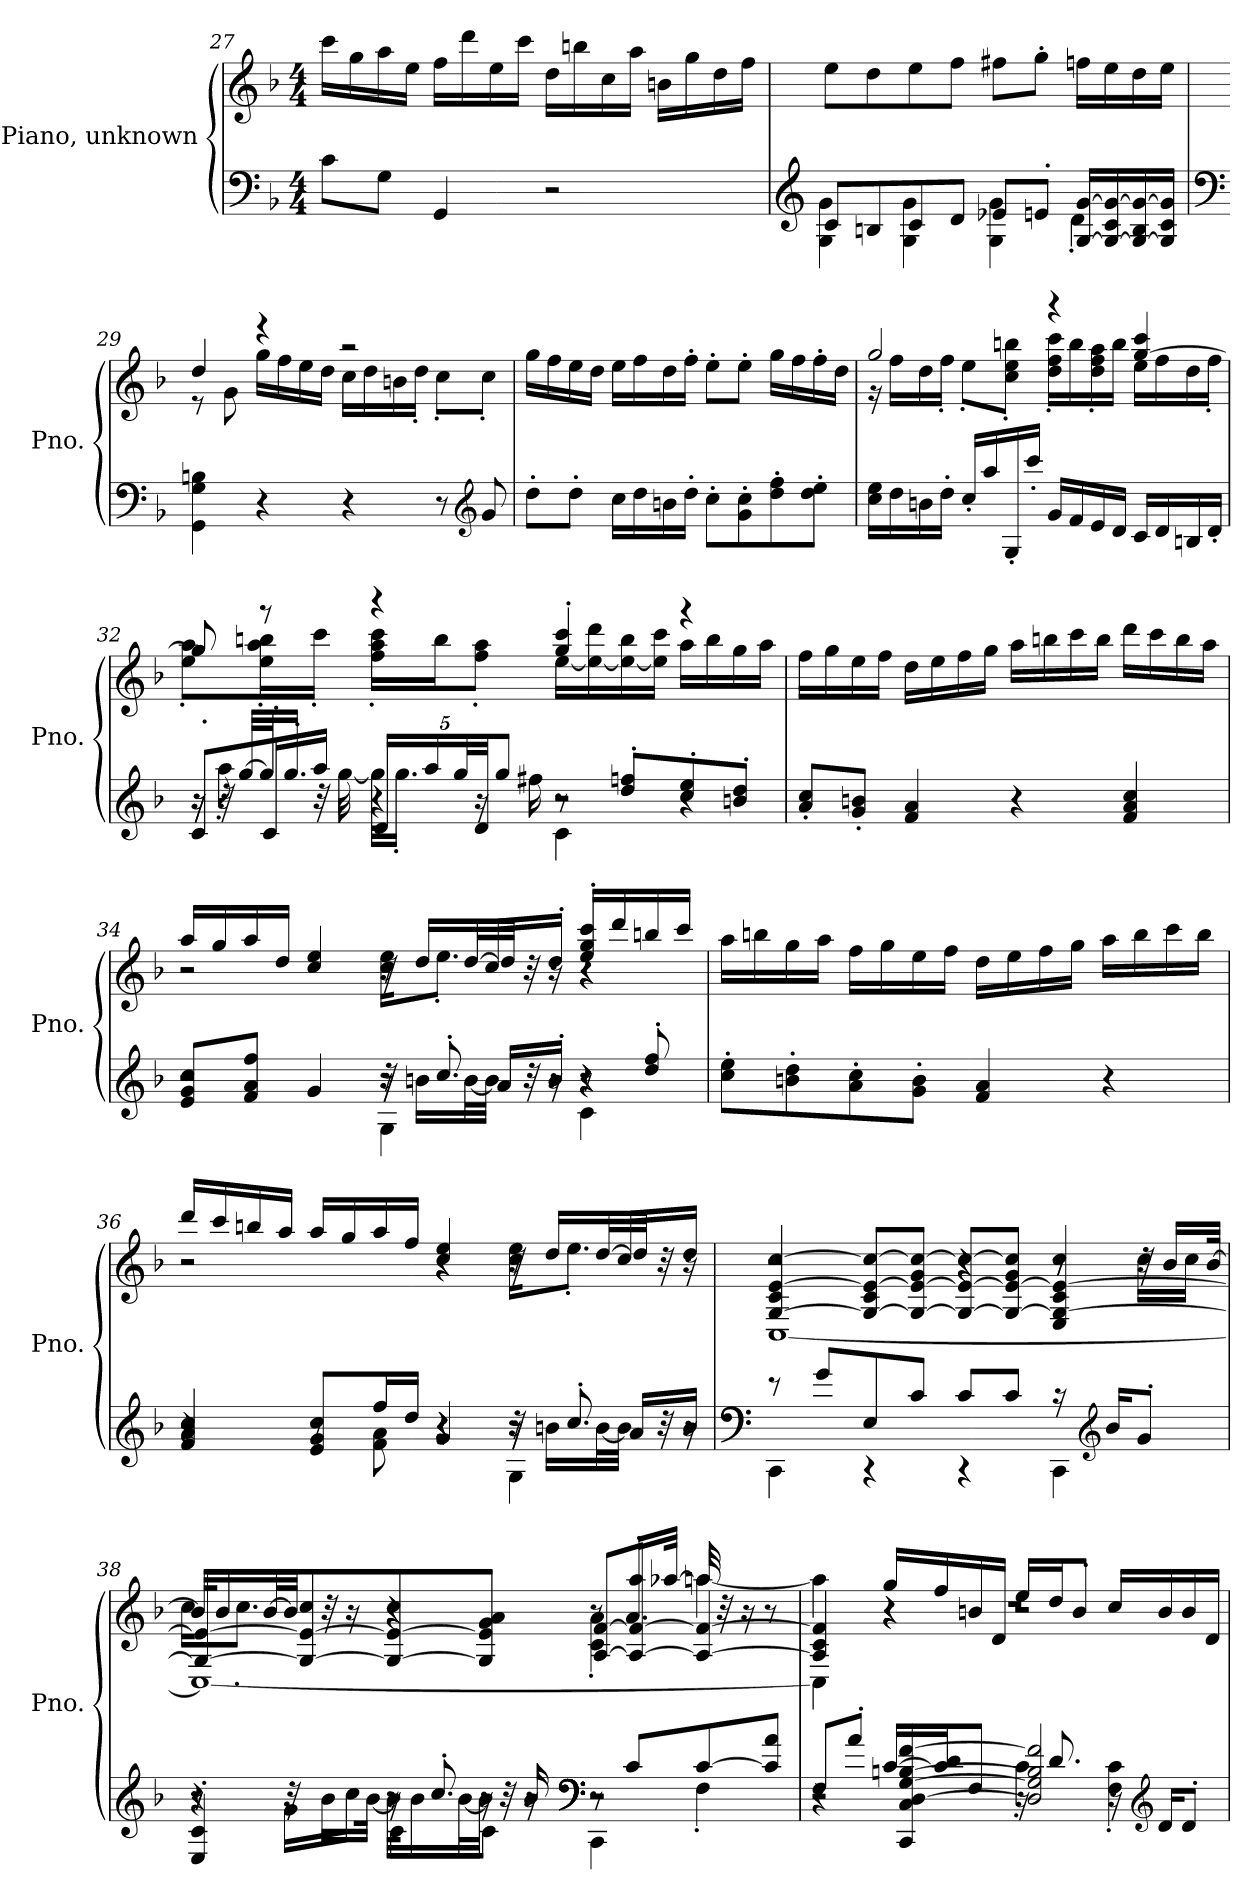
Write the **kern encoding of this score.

**kern	**kern
*part1	*part1
*staff2	*staff1
*I"Piano, unknown	*
*I'Pno.	*
*clefF4	*clefG2
*k[b-]	*k[b-]
*M4/4	*M4/4
=27	=27
8c\L	16ccc\LL
.	16gg\
8G\J	16aa\
.	16ee\JJ
4GG/	16ff\LL
.	16ddd\
.	16ee\
.	16ccc\JJ
2r	16dd\LL
.	16bbn\
.	16cc\
.	16aa\JJ
.	16bn\LL
.	16gg\
.	16dd\
.	16ff\JJ
!!LO:LB:g=z
=28	=28
*clefG2	*
*^	*
8c/L	4G\ 4g\	8ee\L
8Bn/	.	8dd\
8c/	4G\ 4g\	8ee\
8d/J	.	8ff\J
8e-X/L	4G\ 4g\	8ff#X\L
8en'/J	.	8gg'\J
[16G/ [16g/LL	4d'\	16ffn\LL
16G/_ 16c/ 16g/_	.	16ee\
16G/_ 16B/ 16g/_	.	16dd\
16G/] 16c/ 16g/]JJ	.	16ee\JJ
*v	*v	*
=29	=29
*clefF4	*
*	*^
4GG\ 4G\ 4Bn\	4dd/	8r
.	.	8g\
4r	4r	16gg\LL
.	.	16ff\
.	.	16ee\
.	.	16dd\JJ
4r	2r	16cc\LL
.	.	16dd\
.	.	16bn\
.	.	16dd'\JJ
8r	.	8cc'\L
*clefG2	*	*
8g/	.	8cc'\J
*	*v	*v
!!LO:PB:g=z
=30	=30
8dd'\L	16gg\LL
.	16ff\
8dd'\J	16ee\
.	16dd\JJ
16cc\LL	16ee\LL
16dd\	16ff\
16bn\	16dd\
16dd'\JJ	16ff'\JJ
8cc'\L	8ee'\L
8g\' 8cc\'	8ee'\J
8dd\' 8ff\'	16gg\LL
.	16ff\
8dd\' 8ee\'J	16ff'\
.	16dd\JJ
=31	=31
*	*^
16cc\ 16ee\LL	2gg/	16r
16dd\	.	16ff\LL
16bn\	.	16dd\
16dd'\JJ	.	16ff'\JJ
16cc'/LL	.	8ee'\L
16aa/	.	.
16G'/	.	8cc\' 8ee\' 8bbn\'J
16ccc'/JJ	.	.
16g/LL	4r	16dd\' 16ff\' 16ccc\'LL
16f/	.	16bb\
16e/	.	16dd\' 16ff\' 16aa\'
16d/JJ	.	16bb\JJ
16c/LL	[4gg/ 4ccc/	16ee\LL
16d/	.	16ff\
16Bn/	.	16dd\
16d'/JJ	.	16ff'\JJ
!!LO:LB:g=z	!!
=32	=32	=32
*^	*	*
*	*^	*	*
16r	16r	8c'/L	8gg/]	8ee\' 8aa\'L
32r	8aa'\	.	.	.
[32gg/LLL	.	.	.	.
32gg/J]	.	16c'/L	8r	16ee\' 16aa\' 16bbn\'L
16.gg'/JJ	.	.	.	.
.	32r	16aa/JJ	.	16ccc'\JJ
.	[32gg\	.	.	.
*	*	*Xbrackettup	*	*
4r	32gg\KLL]	20d/LL	4r	16ff\' 16aa\' 16ccc\'LL
.	16.gg'\JJ	.	.	.
.	.	20aa/	.	.
.	.	.	.	16bb\J
.	.	40gg/L	.	.
.	16r	40d/JJ	.	8ff\' 8aa\'J
.	.	10gg/J	.	.
.	16ff#X\	.	.	.
2r	4c\	8r	4gg/' 4ccc/'	[16ee\LL
.	.	.	.	16ee\_ 16ddd\
.	.	8dd/' 8ffn/'L	.	16ee\_ 16bb\
.	.	.	.	16ee\] 16ccc\JJ
.	4r	8cc/' 8ee/'	4r	16aa\LL
.	.	.	.	16bb\
.	.	8bn/' 8dd/'J	.	16gg\
.	.	.	.	16aa\JJ
*v	*v	*v	*	*
*	*v	*v
!!LO:LB:g=z
=33	=33
8a/' 8cc/'L	16ff\LL
.	16gg\
8g/' 8bn/'J	16ee\
.	16ff\JJ
4f/ 4a/	16dd\LL
.	16ee\
.	16ff\
.	16gg\JJ
4r	16aa\LL
.	16bbn\
.	16ccc\
.	16bb\JJ
4f/ 4a/ 4cc/	16ddd\LL
.	16ccc\
.	16bb\
.	16aa\JJ
=34	=34
*^	*^
*	*^	*	*^
*	*	*^	*	*	*
2r	2r	8e/ 8g/ 8cc/L	2r	16aa/LL	2r	2r
.	.	.	.	16gg/	.	.
.	.	8f/ 8a/ 8ff/J	.	16aa/	.	.
.	.	.	.	16dd/JJ	.	.
.	.	4g/	.	4cc/ 4ee/	.	.
16r	32r	8r	4G\	8r	16cc\ 16ee\KL	32r
.	16bn\LL	.	.	.	.	16dd/LL
8.cc'/	.	.	.	.	8.ee'\J	.
.	[32b\L	.	.	.	.	[32dd/L
.	32b\JJJ]	16a/LL	.	16cc/LL	.	32dd/JJJ]
.	32r	.	.	.	.	32r
.	16r	16b'/JJ	.	16dd'/JJ	.	16r
4r	4r	8r	4c\	16ee/' 16gg/' 16ccc/'LL	4r	4r
.	.	.	.	16ddd/	.	.
.	.	8dd/' 8ff/'	.	16bbn/	.	.
.	.	.	.	16ccc/JJ	.	.
*v	*v	*v	*v	*	*	*
*	*v	*v	*v
!!LO:LB:g=z
=35	=35
8cc\' 8ee\'L	16aa\LL
.	16bbn\
8bn\' 8dd\'	16gg\
.	16aa\JJ
8a\' 8cc\'	16ff\LL
.	16gg\
8g\' 8b\'J	16ee\
.	16ff\JJ
4f/ 4a/	16dd\LL
.	16ee\
.	16ff\
.	16gg\JJ
4r	16aa\LL
.	16bb\
.	16ccc\
.	16bb\JJ
=36	=36
*^	*^
*	*^	*	*^
*	*	*^	*	*	*
2r	2r	4f/ 4a/ 4cc/	4r	16ddd/LL	2r	2r
.	.	.	.	16ccc/	.	.
.	.	.	.	16bbn/	.	.
.	.	.	.	16aa/JJ	.	.
.	.	8e/ 8g/ 8cc/L	8r	16aa/LL	.	.
.	.	.	.	16gg/	.	.
.	.	16ff/L	8f\ 8a\	16aa/	.	.
.	.	16dd/JJ	.	16ff/JJ	.	.
4r	4r	4g/	4r	4cc/ 4ee/	4r	4r
16r	32r	8r	4G\	8r	16cc\ 16ee\KL	32r
.	16bn\LL	.	.	.	.	16dd/LL
8.cc'/	.	.	.	.	8.ee'\J	.
.	[32b\L	.	.	.	.	[32dd/L
.	32b\JJJ]	16a/LL	.	16cc/LL	.	32dd/JJJ]
.	32r	.	.	.	.	32r
.	16r	16b/JJ	.	16dd/JJ	.	16r
*v	*v	*v	*v	*	*	*
*	*v	*v	*v
!!LO:LB:g=z
=37	=37
*clefF4	*
*^	*^
*	*	*	*^
*	*	*	*	*^
8r	4CC\	2r	2r	[4G/ 4c/ [4e/ [4cc/	[1C
8g/L	.	.	.	.	.
8E/	4r	.	.	8G/_ 8c/ 8e/_ 8cc/_L	.
8c/J	.	.	.	8G/_ 8e/_ 8g/ 8cc/_J	.
8c/L	4r	4r	4r	8G/_ 8e/_ 8cc/_L	.
8c/J	.	.	.	8G/_ 8e/_ 8g/ 8cc/]J	.
16r	4CC\	8r	8r	4E/ 4G/_ 4c/ 4e/_ 4cc/	.
*clefG2	*	*	*	*	*
16b-/KL	.	.	.	.	.
8g'/J	.	32r	16cc\LL	.	.
.	.	16b-/LL	.	.	.
.	.	.	16cc\JJ	.	.
.	.	[32b-/JJk	.	.	.
!!LO:LB:g=z	!!	!!	!!
=38	=38	=38	=38	=38	=38
*^	*^	*	*	*	*
4r	8r	4E/' 4c/'	8r	32b-/KLL]	16cc\KL	8G/_ 8e/_L	1C_
.	.	.	.	16b-/	.	.	.
.	.	.	.	.	8.cc'\J	.	.
.	.	.	.	[32b-/L	.	.	.
.	32r	.	16g\LL	32b-/JJJ]	.	8G/_ 8e/_ 8cc/	.
.	16b-\LL	.	.	32r	.	.	.
.	.	.	16cc\JJ	16r	.	.	.
.	[32b-\JJk	.	.	.	.	.	.
16r	32b-\KLL]	8r	8c\L	4r	4r	8G/_ 8e/_ 8cc/	.
.	16b-\	.	.	.	.	.	.
8.cc'/	.	.	.	.	.	.	.
.	[32b-\L	.	.	.	.	.	.
.	32b-\JJJ]	16r	8c\J	.	.	8G/] 8e/] 8g/ 8a/J	.
.	32r	.	.	.	.	.	.
.	16r	16b-/	.	.	.	.	.
*clefF4	*	*	*	*	*	*	*
2r	2r	8r	4CC\	8r	4c\' 4a\'	[8A/ [8f/L	.
.	.	8c/L	.	16.a'/LL	.	8A/_ 8f/_ 8aa/J	.
.	.	.	.	[32aa-X/JJk	.	.	.
.	.	[8c/	4F'\	32aa-/]	[4aan\	4A/_ 4f/_	.
.	.	.	.	32r	.	.	.
.	.	.	.	16r	.	.	.
.	.	8c/] 8a/J	.	8r	.	.	.
*	*	*v	*v	*	*	*	*
!!LO:PB:g=z	!!	!!	!!
=39	=39	=39	=39	=39	=39	=39
8F/L	2r	4r	1r	4aa\]	4A/] 4c/ 4f/]	4C\]
8a'/J	.	.	.	.	.	.
[16c/LL	.	4CC/ 4C/ [4D/ [4G/ [4Bn/ [4f/	.	4r	16gg/LL	4r
16c/] 16d/J	.	.	.	.	16ff/	.
8F/J	.	.	.	.	16bn/	.
.	.	.	.	.	16d/JJ	.
16r	4c'\	2D/] 2G/] 2B/] 2f/]	.	2r	16ee/LL	2r
8.d/	.	.	.	.	16dd/J	.
.	.	.	.	.	8b'/J	.
16r	4F\' 4c\'	.	.	.	16cc/LL	.
*clefG2	*	*	*	*	*	*
16d/KL	.	.	.	.	16b/	.
8d'/J	.	.	.	.	16b/	.
.	.	.	.	.	16d/JJ	.
*v	*v	*v	*	*	*	*
*	*v	*v	*v	*v
=	=
*-	*-
